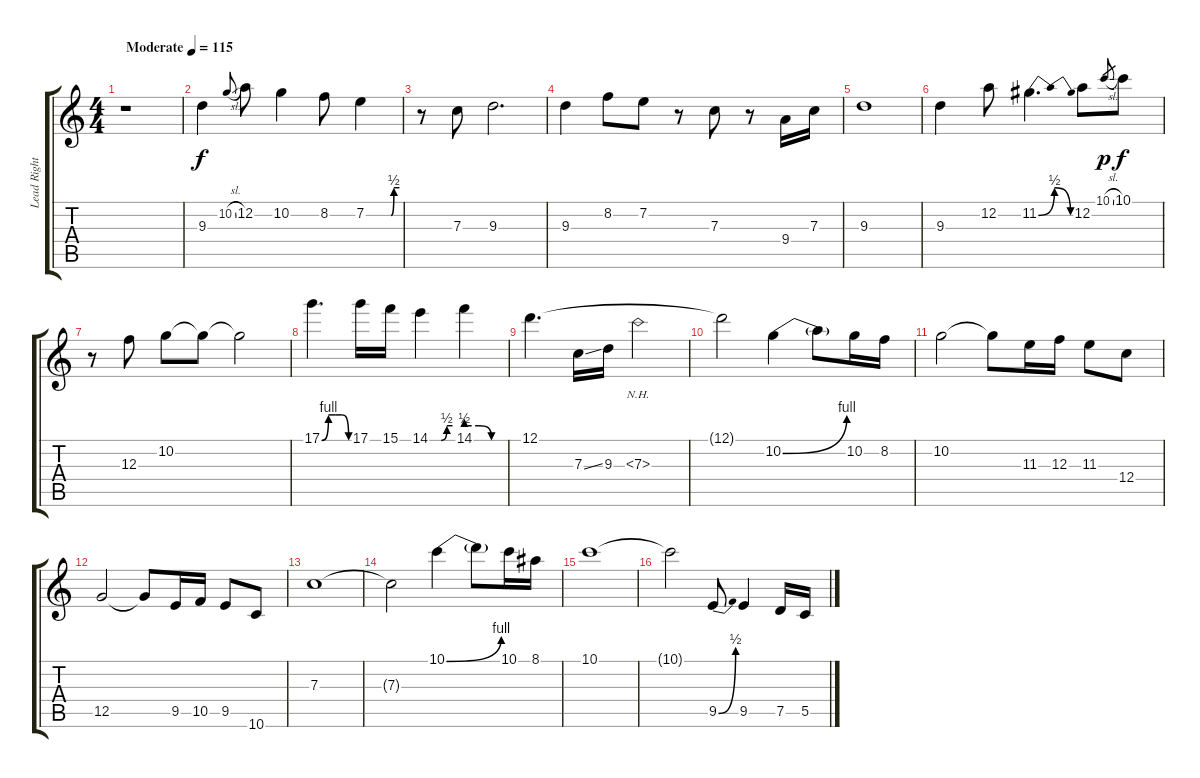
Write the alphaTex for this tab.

\track ("Lead Right" "Lead Right") {instrument distortionguitar}
\staff {score tabs}
\tuning (D4 A3 F3 C3 G2 D2) {hide}
\ts (4 4)
\tempo (115 "Moderate")
\clef g2
\ks c
r.1{dy f instrument distortionguitar} |
9.3.4 10.2{sl}.8{gr onbeat} 12.2.8 10.2.4 8.2.8 7.2{be (custom 0 0 45 0 50 2 60 2)}.4 |
r.8 7.3.8 9.3.2{d} |
9.3.4 8.2.8 7.2.8 r.8 7.3.8 r.8 9.4.16 7.3.16 |
9.3.1 |
9.3.4 12.2.8 11.2{be (bendrelease 0 0 15 2 45 2 60 0)}.4{d} 12.2.8 10.1{sl}.8{gr dy p} 10.1.8{dy f} |
r.8 12.3.8 10.2.8 10.2{t}.8 10.2{t}.2 |
17.1{be (custom 0 0 15 4 30 4 45 4 60 0)}.4{d} 17.1.16 15.1.16 14.1{be (custom 0 0 30 0 45 2 60 2)}.4 14.1{be (custom 0 2 20 2 40 0 60 0)}.4 |
12.1.4{d} 7.3{ss}.16 9.3.16 7.3{nh}.2 |
12.1{t}.2 10.2{be (bend 0 0 60 4)}.4 10.2{t}.8 10.2.16 8.2.16 |
10.2.2 10.2{t}.8 11.3.16 12.3.16 11.3.8 12.4.8 |
12.5.2 12.5{t}.8 9.5.16 10.5.16 9.5.8 10.6.8 |
7.3.1 |
7.3{t}.2 10.1{be (bend 0 0 60 4)}.4 10.1{t}.8 10.1.16 8.1.16 |
10.1.1 |
10.1{t}.2 9.5{be (bend 0 0 60 2)}.8 9.5.4 7.5.16 5.5.16
